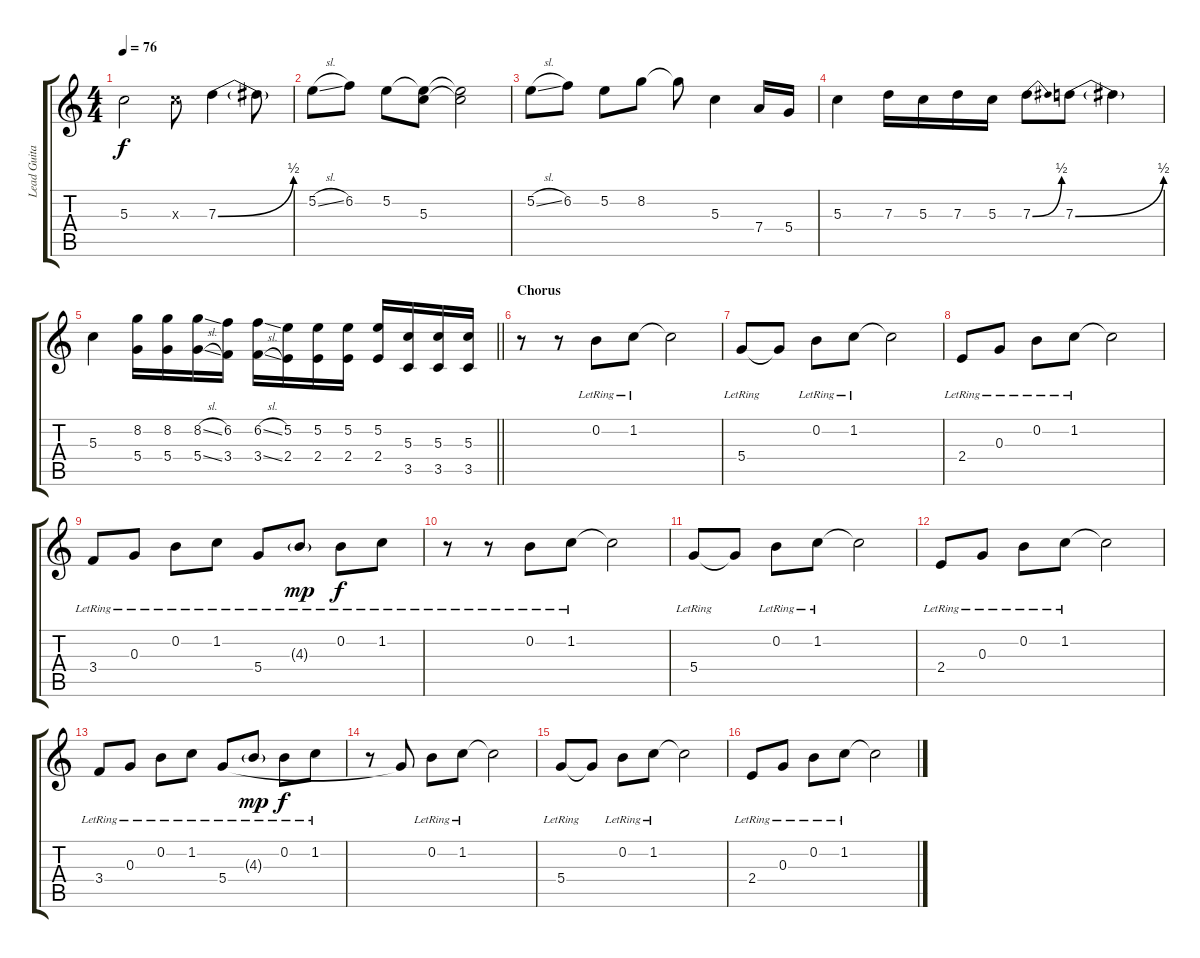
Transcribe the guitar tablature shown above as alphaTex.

\track ("Lead Guitar" "Lead Guita") {instrument electricguitarjazz}
\staff {score tabs}
\tuning (E4 B3 G3 D3 A2 E2) {hide}
\ts (4 4)
\tempo 76
\clef g2
\ks c
5.3.2{dy f} 5.3{x}.8 7.3{be (bend 0 0 60 2)}.4 7.3{t}.8 |
5.2{sl}.8{volume 14} 6.2.8 5.2.8 (5.2{t} 5.3).8 (5.2{t} 5.3{t}).2 |
5.2{sl}.8{volume 14} 6.2.8 5.2.8 8.2.8 8.2{t}.8 5.3.4 7.4.16 5.4.16 |
5.3.4 7.3.16 5.3.16 7.3.16 5.3.16 7.3{be (bend 0 0 60 2)}.8 7.3{be (bend 0 0 60 2)}.8 7.3{t}.4 |
\barLineRight lightlight
5.3.4 (8.2 5.4).16 (8.2 5.4).16 (8.2{sl} 5.4{sl}).16 (6.2 3.4).16{volume 13} (6.2{sl} 3.4{sl}).16 (5.2 2.4).16 (5.2 2.4).16{volume 12} (5.2 2.4).16 (5.2 2.4).16 (5.3 3.5).16{volume 10} (5.3 3.5).16 (5.3 3.5).16 |
\section ("" "Chorus")
r.8{volume 16 instrument electricguitarjazz} r.8 0.2{lr}.8 1.2{lr}.8 1.2{t}.2 |
5.4{lr}.8 5.4{t}.8 0.2{lr}.8 1.2{lr}.8 1.2{t}.2 |
2.4{lr}.8 0.3{lr}.8 0.2{lr}.8 1.2{lr}.8 1.2{t}.2 |
3.4{lr}.8 0.3{lr}.8 0.2{lr}.8 1.2{lr}.8 5.4{lr}.8 4.3{g lr}.8{dy mp} 0.2{lr}.8{dy f} 1.2{lr}.8 |
r.8 r.8 0.2{lr}.8 1.2{lr}.8 1.2{t}.2 |
5.4{lr}.8 5.4{t}.8 0.2{lr}.8 1.2{lr}.8 1.2{t}.2 |
2.4{lr}.8 0.3{lr}.8 0.2{lr}.8 1.2{lr}.8 1.2{t}.2 |
3.4{lr}.8 0.3{lr}.8 0.2{lr}.8 1.2{lr}.8 5.4{lr}.8 4.3{g lr}.8{dy mp} 0.2{lr}.8{dy f} 1.2{lr}.8 |
r.8 5.4{t}.8 0.2{lr}.8 1.2{lr}.8 1.2{t}.2 |
5.4{lr}.8 5.4{t}.8 0.2{lr}.8 1.2{lr}.8 1.2{t}.2 |
2.4{lr}.8 0.3{lr}.8 0.2{lr}.8 1.2{lr}.8 1.2{t}.2
